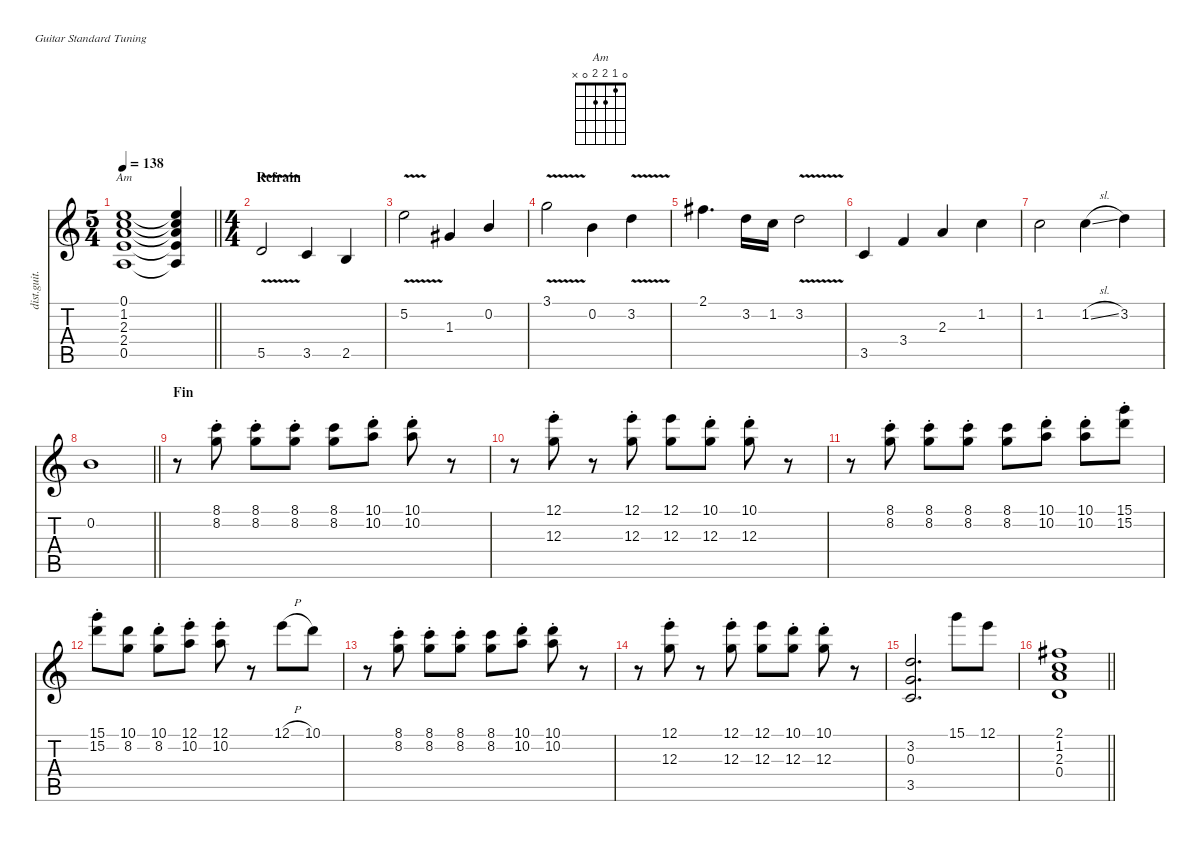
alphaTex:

\defaultSystemsLayout 4
\hideDynamics
\bracketExtendMode nobrackets
\track ("Sylvain" "dist.guit.") {instrument distortionguitar}
\staff {score tabs}
\tuning (E4 B3 G3 D3 A2 E2)
\chord ("Am" 0 1 2 2 0 x) {showfingering false}
\ts (5 4)
\tempo 138
\clef g2
\barLineRight lightlight
\ks aminor
(0.5 2.4 2.3 1.2 0.1).1{ch "Am" dy f beam Up} (0.5{t} 2.4{t} 2.3{t} 1.2{t} 0.1{t}).4{beam Up} |
\ts (4 4)
\beaming (8 2 2 2 2)
\section ("" "Refrain")
5.5{v}.2{beam Up} 3.5.4{beam Up} 2.5.4{beam Up} |
5.2{v}.2{beam Down} 1.3{acc #}.4{beam Up} 0.2.4{beam Up} |
3.1{v}.2{beam Down} 0.2.4{beam Down} 3.2{v}.4{beam Down} |
2.1{acc #}.4{d beam Down} 3.2.16{beam Down} 1.2.16{beam Down} 3.2{v}.2{beam Down} |
3.5.4{beam Up} 3.4.4{beam Up} 2.3.4{beam Up} 1.2.4{beam Down} |
1.2.2{beam Down} 1.2{sl}.4{beam Down} 3.2.4{beam Down} |
\barLineRight lightlight
0.2.1{beam Down} |
\section ("" "Fin")
r.8{beam Down} (8.1{st} 8.2{st}).8{dy mf beam Down} (8.1{st} 8.2{st}).8{beam Down} (8.1{st} 8.2{st}).8{beam Down} (8.1 8.2).8{beam Down} (10.1{st} 10.2{st}).8{beam Down} (10.1{st} 10.2{st}).8{beam Down} r.8{beam Down} |
r.8{beam Down} (12.1{st} 12.3{st}).8{beam Down} r.8{beam Down} (12.1{st} 12.3{st}).8{beam Down} (12.1 12.3).8{beam Down} (10.1{st} 12.3{st}).8{beam Down} (10.1{st} 12.3{st}).8{beam Down} r.8{beam Down} |
r.8{beam Down} (8.1{st} 8.2{st}).8{beam Down} (8.1{st} 8.2{st}).8{beam Down} (8.1{st} 8.2{st}).8{beam Down} (8.1 8.2).8{beam Down} (10.1{st} 10.2{st}).8{beam Down} (10.1{st} 10.2{st}).8{beam Down} (15.1{st} 15.2).8{dy f beam Down} |
(15.1{st} 15.2).8{beam Down} (10.1 8.2).8{beam Down} (10.1 8.2{st}).8{beam Down} (12.1{st} 10.2{st}).8{beam Down} (12.1{st} 10.2{st}).8{beam Down} r.8{beam Down} 12.1{h}.8{beam Down} 10.1.8{beam Down} |
r.8{beam Down} (8.1{st} 8.2{st}).8{dy mf beam Down} (8.1{st} 8.2{st}).8{beam Down} (8.1{st} 8.2{st}).8{beam Down} (8.1 8.2).8{beam Down} (10.1{st} 10.2{st}).8{beam Down} (10.1{st} 10.2{st}).8{beam Down} r.8{beam Down} |
r.8{beam Down} (12.1{st} 12.3{st}).8{beam Down} r.8{beam Down} (12.1{st} 12.3{st}).8{beam Down} (12.1 12.3).8{beam Down} (10.1{st} 12.3{st}).8{beam Down} (10.1{st} 12.3{st}).8{beam Down} r.8{beam Down} |
(3.5 0.3 3.2).2{d dy f beam Up} 15.1.8{beam Down} 12.1.8{beam Down} |
\barLineRight lightlight
(0.4 2.3 1.2 2.1{acc #}).1{dy mf beam Up}
